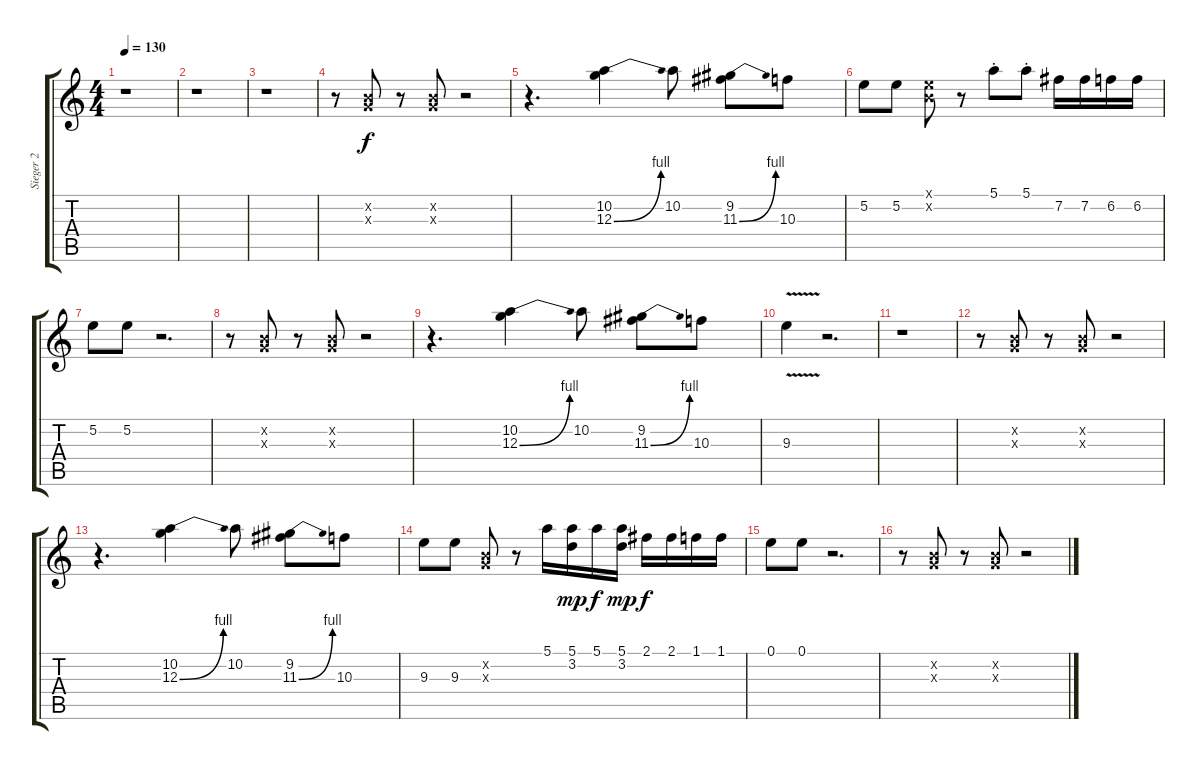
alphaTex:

\track ("Sieger 2" "Sieger 2") {instrument overdrivenguitar}
\staff {score tabs}
\tuning (E4 B3 G3 D3 A2 D2) {hide}
\ts (4 4)
\tempo 130
\clef g2
\ks c
r.1{dy f instrument overdrivenguitar} |
r.1 |
r.1 |
r.8 (0.2{x} 0.3{x}).8 r.8 (0.2{x} 0.3{x}).8 r.2 |
r.4{d} (10.2 12.3{be (bend 0 0 60 4)}).4 10.2.8 (9.2 11.3{be (bend 0 0 60 4)}).8 10.3.8 |
5.2.8 5.2.8 (0.1{x} 0.2{x}).8 r.8 5.1{st}.8 5.1{st}.8 7.2.16 7.2.16 6.2.16 6.2.16 |
5.2.8 5.2.8 r.2{d} |
r.8 (0.2{x} 0.3{x}).8 r.8 (0.2{x} 0.3{x}).8 r.2 |
r.4{d} (10.2 12.3{be (bend 0 0 60 4)}).4 10.2.8 (9.2 11.3{be (bend 0 0 60 4)}).8 10.3.8 |
9.3{v}.4 r.2{d} |
r.1 |
r.8 (0.2{x} 0.3{x}).8 r.8 (0.2{x} 0.3{x}).8 r.2 |
r.4{d} (10.2 12.3{be (bend 0 0 60 4)}).4 10.2.8 (9.2 11.3{be (bend 0 0 60 4)}).8 10.3.8 |
9.3.8 9.3.8 (0.2{x} 0.3{x}).8 r.8 5.1.16 (5.1 3.2).16{dy mp} 5.1.16{dy f} (5.1 3.2).16{dy mp} 2.1.16{dy f} 2.1.16 1.1.16 1.1.16 |
0.1.8 0.1.8 r.2{d} |
r.8 (0.2{x} 0.3{x}).8 r.8 (0.2{x} 0.3{x}).8 r.2
